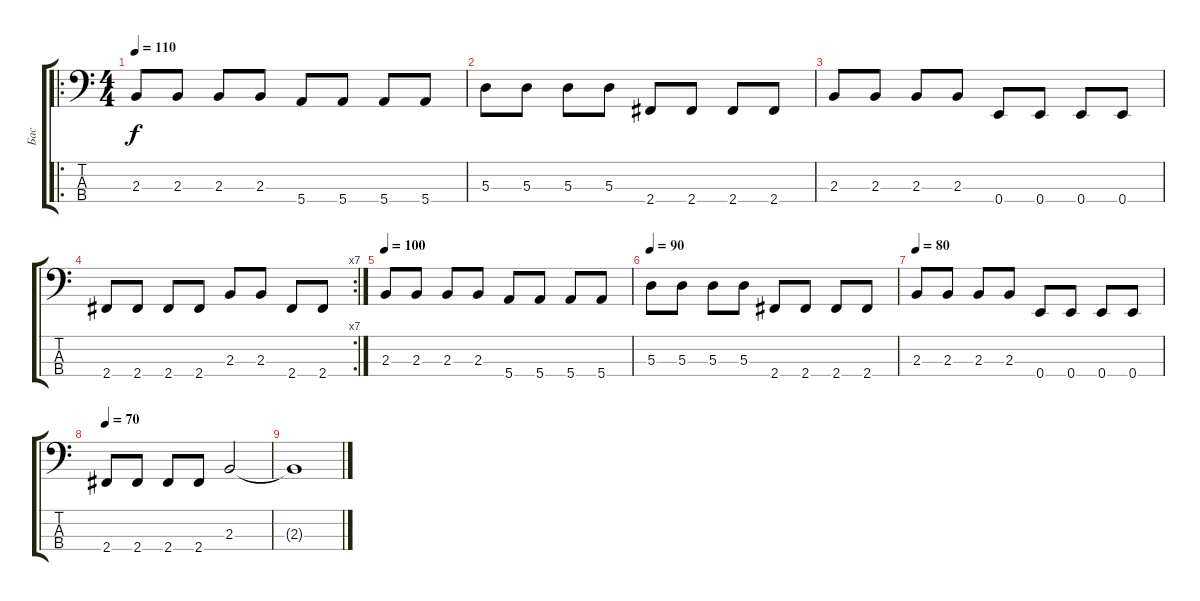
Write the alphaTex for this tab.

\track ("Бас" "Бас") {instrument electricbasspick}
\staff {score tabs}
\tuning (G2 D2 A1 E1) {hide}
\ro
\ts (4 4)
\tempo 110
\clef f4
\ks c
2.3.8{dy f} 2.3.8 2.3.8 2.3.8 5.4.8 5.4.8 5.4.8 5.4.8 |
5.3.8 5.3.8 5.3.8 5.3.8 2.4.8 2.4.8 2.4.8 2.4.8 |
2.3.8 2.3.8 2.3.8 2.3.8 0.4.8 0.4.8 0.4.8 0.4.8 |
\rc 7
2.4.8 2.4.8 2.4.8 2.4.8 2.3.8 2.3.8 2.4.8 2.4.8 |
\tempo 100
2.3.8 2.3.8 2.3.8 2.3.8 5.4.8 5.4.8 5.4.8 5.4.8 |
\tempo 90
5.3.8 5.3.8 5.3.8 5.3.8 2.4.8 2.4.8 2.4.8 2.4.8 |
\tempo 80
2.3.8 2.3.8 2.3.8 2.3.8 0.4.8 0.4.8 0.4.8 0.4.8 |
\tempo 70
2.4.8 2.4.8 2.4.8 2.4.8 2.3.2 |
2.3{t}.1
